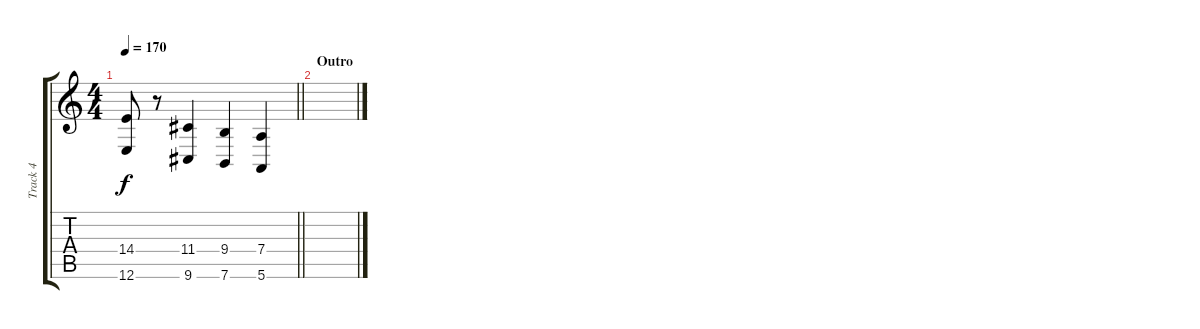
\track ("Track 4" "Track 4") {instrument tremolostrings}
\staff {score tabs}
\tuning (E4 B3 G3 D3 A2 E2) {hide}
\ts (4 4)
\tempo 170
\clef g2
\barLineRight lightlight
\ks c
(14.4{t} 12.6{t}).8{dy f} r.8 (11.4 9.6).4 (9.4 7.6).4 (7.4 5.6).4 |
\section ("" "Outro")
